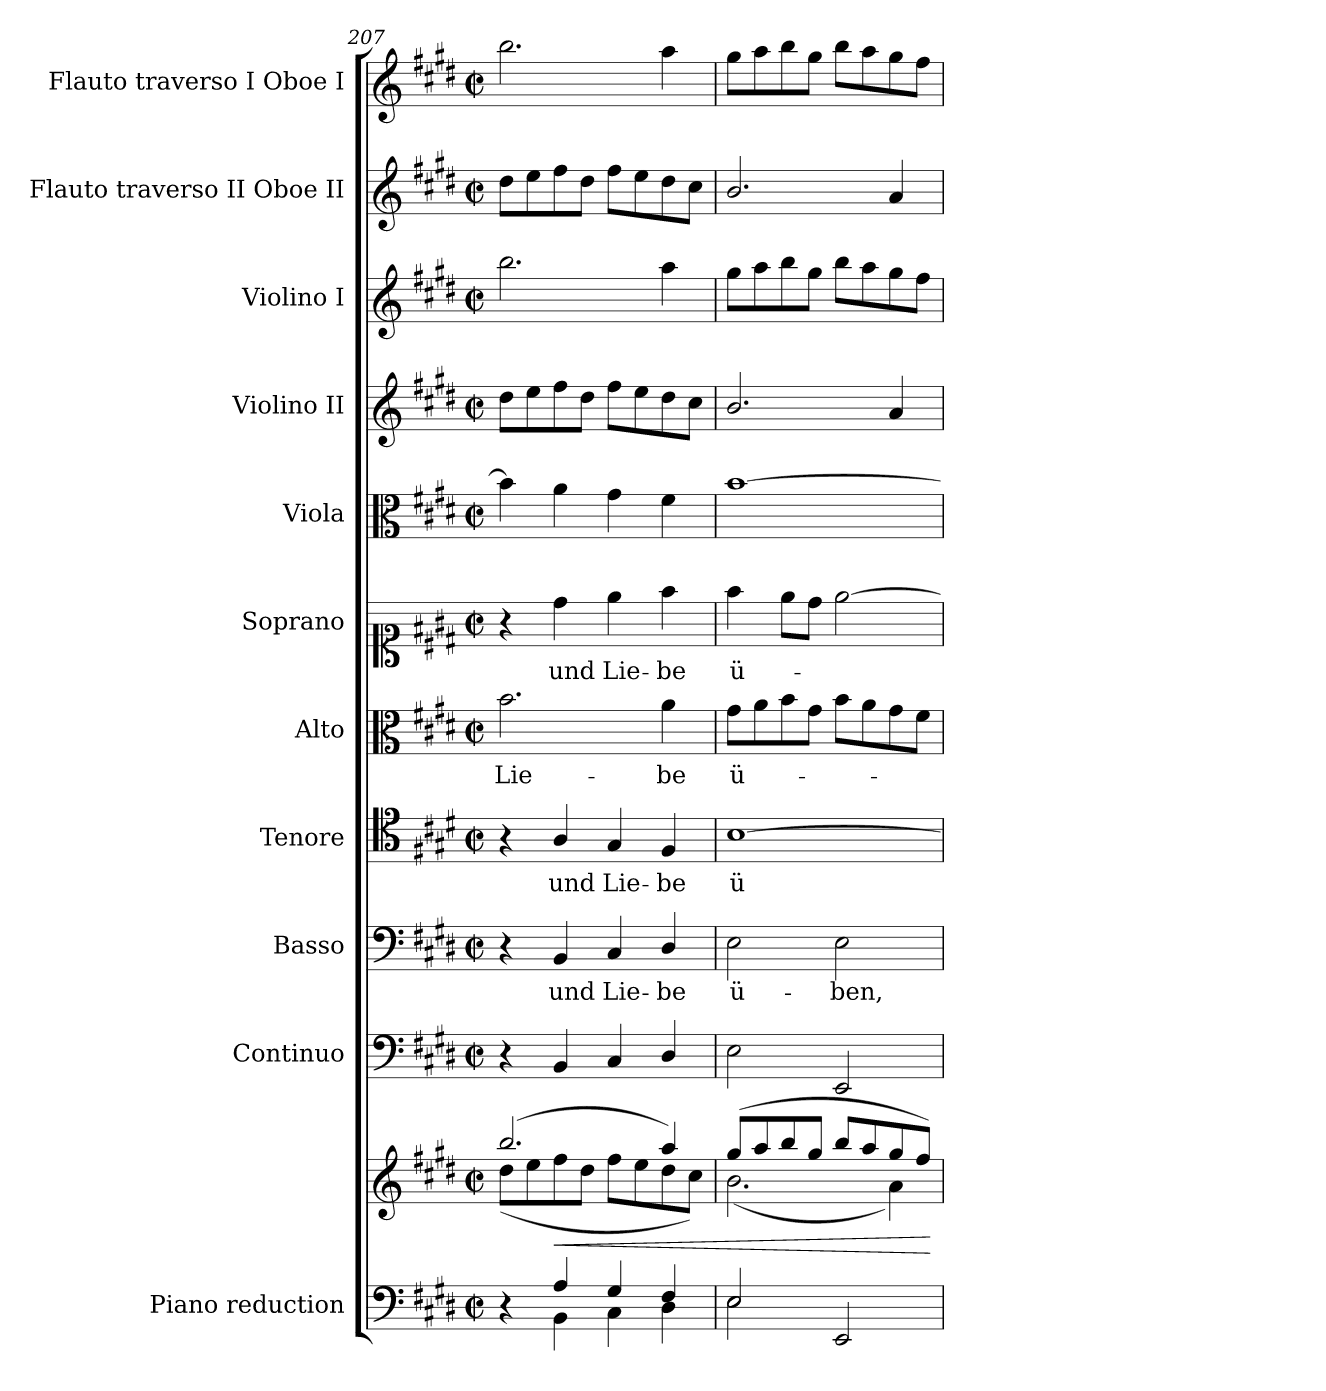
**kern	**kern	**dynam	**kern	**kern	**text	**kern	**text	**kern	**text	**kern	**text	**kern	**kern	**kern	**kern	**kern
*part11	*part11	*part11	*part10	*part9	*part9	*part8	*part8	*part7	*part7	*part6	*part6	*part5	*part4	*part3	*part2	*part1
*staff12	*staff11	*staff11/12	*staff10	*staff9	*staff9	*staff8	*staff8	*staff7	*staff7	*staff6	*staff6	*staff5	*staff4	*staff3	*staff2	*staff1
*I"Piano reduction	*	*	*I"Continuo	*I"Basso	*	*I"Tenore	*	*I"Alto	*	*I"Soprano	*	*I"Viola	*I"Violino II	*I"Violino I	*I"Flauto traverso II Oboe II	*I"Flauto traverso I Oboe I
*I'Pno	*	*	*	*	*	*	*	*	*	*	*	*	*	*	*I'Ob	*I'Ob
*clefF4	*clefG2	*	*clefF4	*clefF4	*	*clefC4	*	*clefC3	*	*clefC1	*	*clefC3	*clefG2	*clefG2	*clefG2	*clefG2
*k[f#c#g#d#]	*k[f#c#g#d#]	*	*k[f#c#g#d#]	*k[f#c#g#d#]	*	*k[f#c#g#d#]	*	*k[f#c#g#d#]	*	*k[f#c#g#d#]	*	*k[f#c#g#d#]	*k[f#c#g#d#]	*k[f#c#g#d#]	*k[f#c#g#d#]	*k[f#c#g#d#]
*M2/2	*M2/2	*	*M2/2	*M2/2	*	*M2/2	*	*M2/2	*	*M2/2	*	*M2/2	*M2/2	*M2/2	*M2/2	*M2/2
*met(c|)	*met(c|)	*	*met(c|)	*met(c|)	*	*met(c|)	*	*met(c|)	*	*met(c|)	*	*met(c|)	*met(c|)	*met(c|)	*met(c|)	*met(c|)
=207	=207	=207	=207	=207	=207	=207	=207	=207	=207	=207	=207	=207	=207	=207	=207	=207
*^	*^	*	*	*	*	*	*	*	*	*	*	*	*	*	*	*
!	!	!	!	!	!	!	!	!	!	!	!LO:LY:b	!	!	!	!	!	!	!
4r	4ryy	(>2.bb/	(<8dd#\L	.	4r	4r	.	4r	.	2.b\	Lie-	4r	.	4b\]	8dd#\L	2.bb\	8dd#\L	2.bb\
.	.	.	8ee\	.	.	.	.	.	.	.	.	.	.	.	8ee\	.	8ee\	.
!	!	!	!	!LO:HP:b	!	!	!LO:LY:b	!	!LO:LY:b	!	!	!	!LO:LY:b	!	!	!	!	!
4A/	4BB\	.	8ff#\	<	4BB/	4BB/	und	4A/	und	.	.	4dd#\	und	4a\	8ff#\	.	8ff#\	.
.	.	.	8dd#\J	.	.	.	.	.	.	.	.	.	.	.	8dd#\J	.	8dd#\J	.
!	!	!	!	!	!	!	!LO:LY:b	!	!LO:LY:b	!	!	!	!LO:LY:b	!	!	!	!	!
4G#/	4C#\	.	8ff#\L	.	4C#/	4C#/	Lie-	4G#/	Lie-	.	.	4ee\	Lie-	4g#\	8ff#\L	.	8ff#\L	.
.	.	.	8ee\	.	.	.	.	.	.	.	.	.	.	.	8ee\	.	8ee\	.
!	!	!	!	!	!	!	!LO:LY:b	!	!LO:LY:b	!	!LO:LY:b	!	!LO:LY:b	!	!	!	!	!
4F#/	4D#\	4aa/)	8dd#\	.	4D#/	4D#/	be	4F#/	be	4a\	be	4ff#\	be	4f#\	8dd#\	4aa\	8dd#\	4aa\
.	.	.	8cc#\J)	.	.	.	.	.	.	.	.	.	.	.	8cc#\J	.	8cc#\J	.
=208	=208	=208	=208	=208	=208	=208	=208	=208	=208	=208	=208	=208	=208	=208	=208	=208	=208	=208
!	!	!	!	!	!	!	!LO:LY:b	!	!LO:LY:b	!	!LO:LY:b	!	!LO:LY:b	!	!	!	!	!
2E/	2E\	(>8gg#/L	(<2.b\	.	2E\	2E\	ü-	[1B	ü-	8g#\L	ü-	4ff#\	ü-	[1b	2.b/	8gg#\L	2.b/	8gg#\L
.	.	8aa/	.	.	.	.	.	.	.	8a\	.	.	.	.	.	8aa\	.	8aa\
.	.	8bb/	.	.	.	.	.	.	.	8b\	.	8ee\L	.	.	.	8bb\	.	8bb\
.	.	8gg#/J	.	.	.	.	.	.	.	8g#\J	.	8dd#\J	.	.	.	8gg#\J	.	8gg#\J
!	!	!	!	!	!	!	!LO:LY:b	!	!	!	!	!	!	!	!	!	!	!
2EE/	2ryy	8bb/L	.	.	2EE/	2E\	ben,	.	.	8b\L	.	[2ee\	.	.	.	8bb\L	.	8bb\L
.	.	8aa/	.	.	.	.	.	.	.	8a\	.	.	.	.	.	8aa\	.	8aa\
.	.	8gg#/	4a\)	.	.	.	.	.	.	8g#\	.	.	.	.	4a/	8gg#\	4a/	8gg#\
.	.	8ff#/J)	.	.	.	.	.	.	.	8f#\J	.	.	.	.	.	8ff#\J	.	8ff#\J
*v	*v	*	*	*	*	*	*	*	*	*	*	*	*	*	*	*	*	*
*	*v	*v	*	*	*	*	*	*	*	*	*	*	*	*	*	*	*
.	.	[	.	.	.	.	.	.	.	.	.	.	.	.	.	.
=	=	=	=	=	=	=	=	=	=	=	=	=	=	=	=	=
*-	*-	*-	*-	*-	*-	*-	*-	*-	*-	*-	*-	*-	*-	*-	*-	*-
